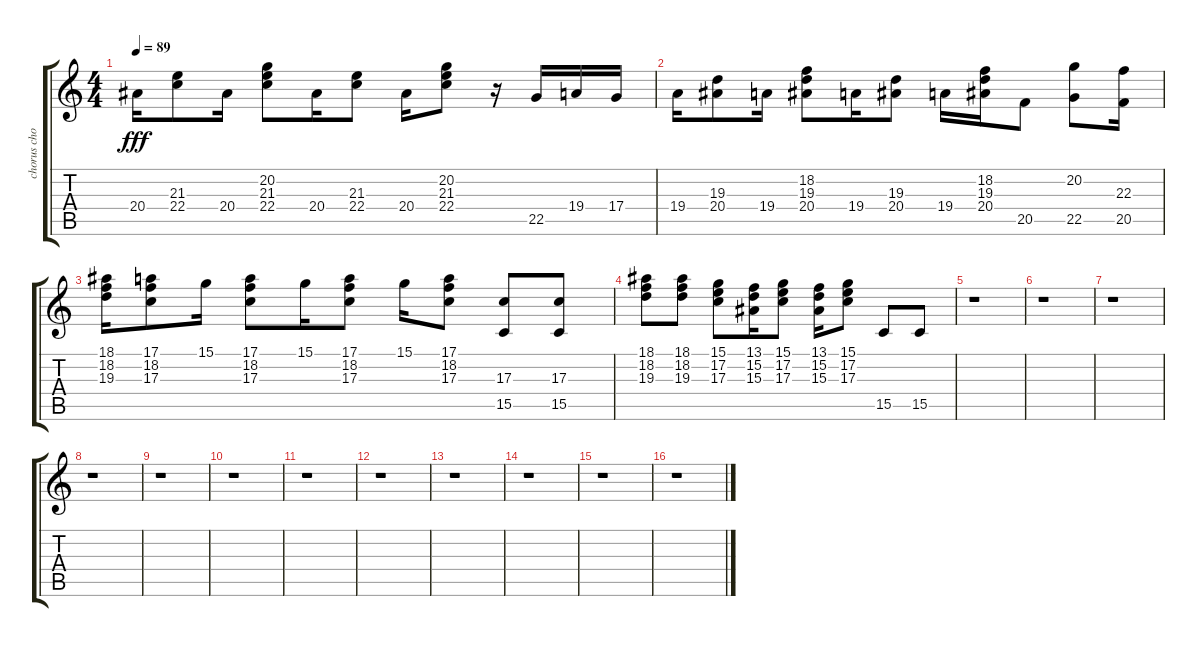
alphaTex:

\track ("chorus chords" "chorus cho") {instrument brightacousticpiano}
\staff {score tabs}
\tuning (E4 B3 G3 D3 A2 E2) {hide}
\ts (4 4)
\tempo 89
\clef g2
\ks c
20.4.16{dy fff} (21.3 22.4).8 20.4.16 (20.2 21.3 22.4).8 20.4.16 (21.3 22.4).8 20.4.16 (20.2 21.3 22.4).8 r.16 22.5.16 19.4.16 17.4.16 |
19.4.16 (19.3 20.4).8 19.4.16 (18.2 19.3 20.4).8 19.4.16 (19.3 20.4).8 19.4.16 (18.2 19.3 20.4).16 20.5.8 (20.2 22.5).8 (22.3 20.5).16 |
(18.1 18.2 19.3).16 (17.1 18.2 17.3).8 15.1.16 (17.1 18.2 17.3).8 15.1.16 (17.1 18.2 17.3).8 15.1.16 (17.1 18.2 17.3).8 (17.3 15.5).8 (17.3 15.5).8 |
(18.1 18.2 19.3).8 (18.1 18.2 19.3).8 (15.1 17.2 17.3).8 (13.1 15.2 15.3).16 (15.1 17.2 17.3).8 (13.1 15.2 15.3).16 (15.1 17.2 17.3).8 15.5.8 15.5.8 |
r.1 |
r.1 |
r.1 |
r.1 |
r.1 |
r.1 |
r.1 |
r.1 |
r.1 |
r.1 |
r.1 |
r.1
